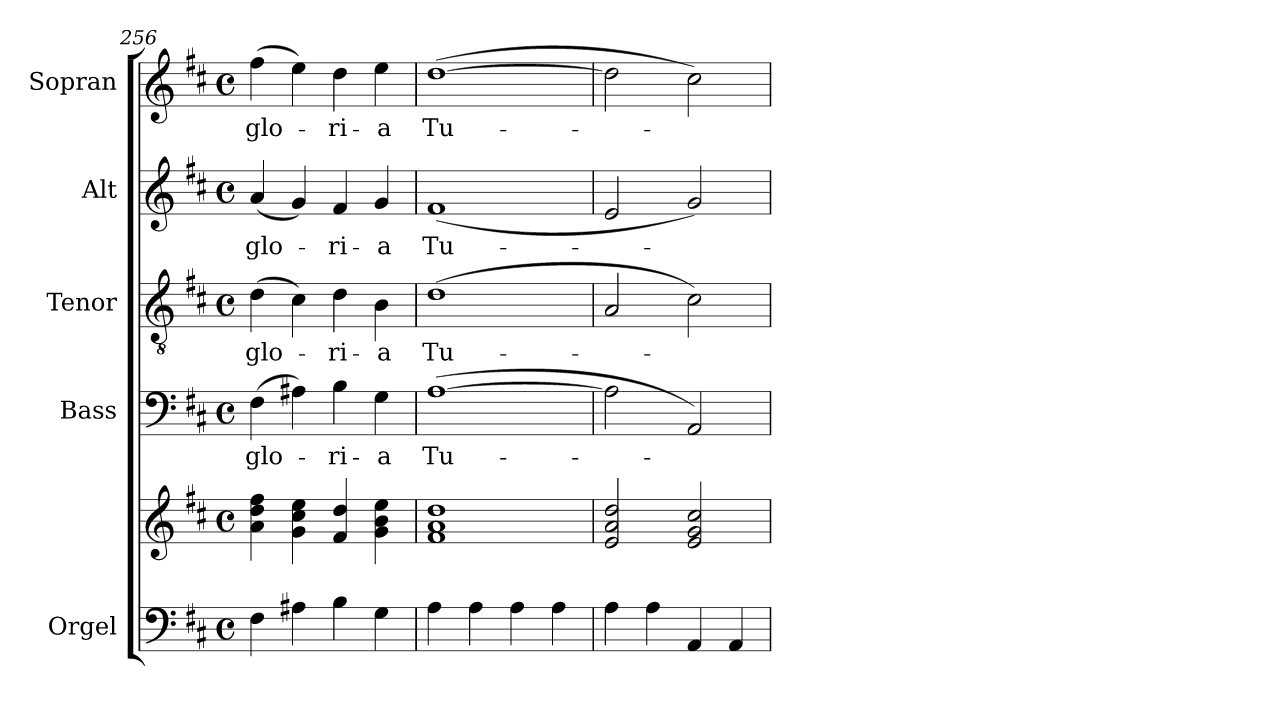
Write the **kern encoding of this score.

**kern	**kern	**kern	**text	**kern	**text	**kern	**text	**kern	**text
*part5	*part5	*part4	*part4	*part3	*part3	*part2	*part2	*part1	*part1
*staff6	*staff5	*staff4	*staff4	*staff3	*staff3	*staff2	*staff2	*staff1	*staff1
*I"Orgel	*	*I"Bass	*	*I"Tenor	*	*I"Alt	*	*I"Sopran	*
*I'Org.	*	*I'B.	*	*I'T.	*	*I'A.	*	*I'S.	*
*clefF4	*clefG2	*clefF4	*	*clefGv2	*	*clefG2	*	*clefG2	*
*k[f#c#]	*k[f#c#]	*k[f#c#]	*	*k[f#c#]	*	*k[f#c#]	*	*k[f#c#]	*
*D:	*D:	*D:	*	*D:	*	*D:	*	*D:	*
*M4/4	*M4/4	*M4/4	*	*M4/4	*	*M4/4	*	*M4/4	*
*met(c)	*met(c)	*met(c)	*	*met(c)	*	*met(c)	*	*met(c)	*
=256	=256	=256	=256	=256	=256	=256	=256	=256	=256
!	!	!	!LO:LY:b	!	!LO:LY:b	!	!LO:LY:b	!	!LO:LY:b
4F#\	4a\ 4dd\ 4ff#\	(>4F#\	glo-	(>4d\	glo-	(<4a/	glo-	(>4ff#\	glo-
4A#X\	4g\ 4cc#\ 4ee\	4A#X\)	.	4c#\)	.	4g/)	.	4ee\)	.
!	!	!	!LO:LY:b	!	!LO:LY:b	!	!LO:LY:b	!	!LO:LY:b
4B\	4f#/ 4dd/	4B\	-ri-	4d\	-ri-	4f#/	-ri-	4dd\	-ri-
!	!	!	!LO:LY:b	!	!LO:LY:b	!	!LO:LY:b	!	!LO:LY:b
4G\	4g\ 4b\ 4ee\	4G\	-a	4B\	-a	4g/	-a	4ee\	-a
=257	=257	=257	=257	=257	=257	=257	=257	=257	=257
!	!	!	!LO:LY:b	!	!LO:LY:b	!	!LO:LY:b	!	!LO:LY:b
4A\	1f# 1a 1dd	(>[1A	Tu-	(>1d	Tu-	(<1f#	Tu-	(>[1dd	Tu-
4A\	.	.	.	.	.	.	.	.	.
4A\	.	.	.	.	.	.	.	.	.
4A\	.	.	.	.	.	.	.	.	.
=258	=258	=258	=258	=258	=258	=258	=258	=258	=258
4A\	2e/ 2a/ 2dd/	2A\]	.	2A/	.	2e/	.	2dd\]	.
4A\	.	.	.	.	.	.	.	.	.
4AA/	2e/ 2g/ 2cc#/	2AA/)	.	2c#\)	.	2g/)	.	2cc#\)	.
4AA/	.	.	.	.	.	.	.	.	.
=	=	=	=	=	=	=	=	=	=
*-	*-	*-	*-	*-	*-	*-	*-	*-	*-
